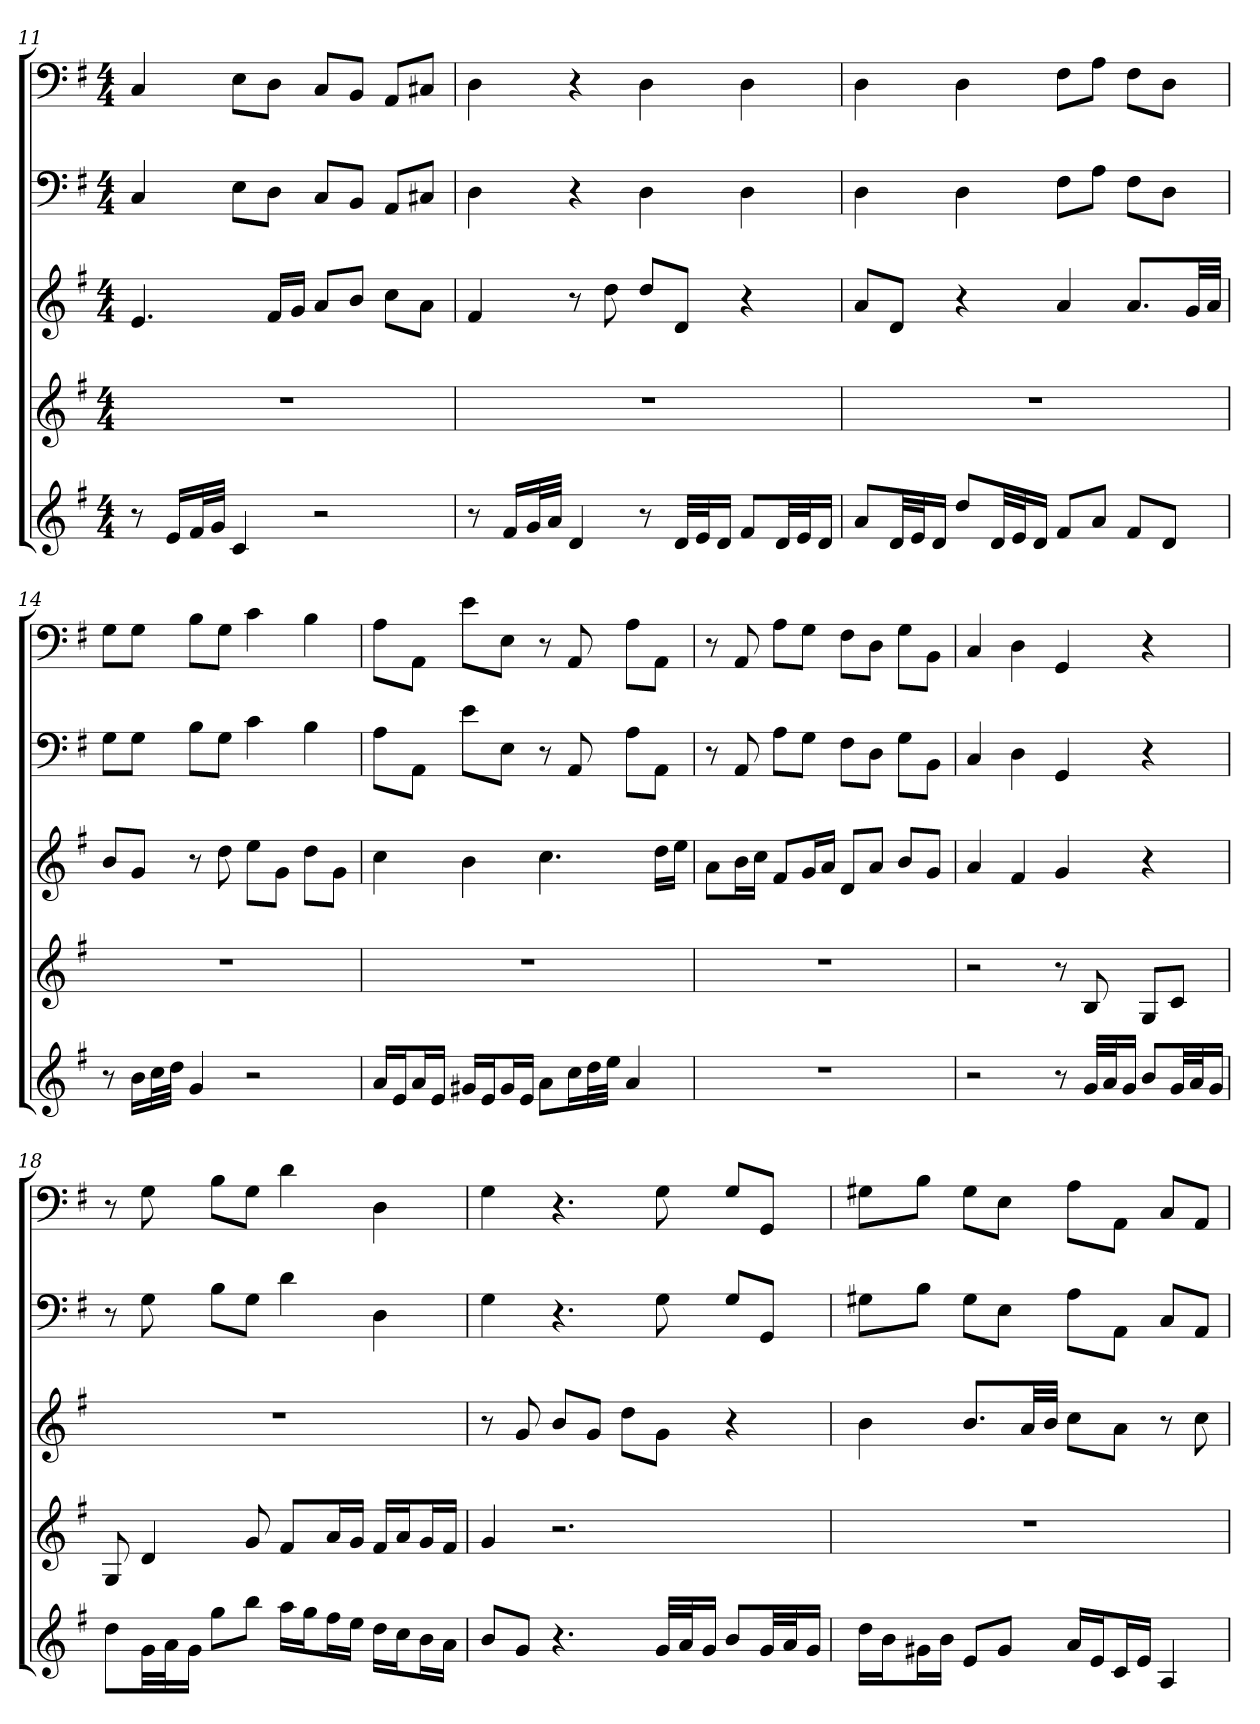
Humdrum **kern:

**kern	**kern	**kern	**kern	**kern
*part5	*part4	*part3	*part2	*part1
*staff5	*staff4	*staff3	*staff2	*staff1
*k[f#]	*k[f#]	*k[f#]	*k[f#]	*k[f#]
*e:	*e:	*e:	*e:	*e:
*M4/4	*M4/4	*M4/4	*M4/4	*M4/4
=11	=11	=11	=11	=11
8r	1r	4.e	4C	4C
16eLL	.	.	.	.
32f#L	.	.	.	.
32gJJJ	.	.	.	.
4c	.	.	8EL	8EL
.	.	16f#LL	8DJ	8DJ
.	.	16gJJ	.	.
2r	.	8aL	8CL	8CL
.	.	8bJ	8BBJ	8BBJ
.	.	8ccL	8AAL	8AAL
.	.	8aJ	8C#XJ	8C#XJ
=12	=12	=12	=12	=12
8r	1r	4f#	4D	4D
16f#LL	.	.	.	.
32gL	.	.	.	.
32aJJJ	.	.	.	.
4d	.	8r	4r	4r
.	.	8dd	.	.
8r	.	8ddL	4D	4D
32dLLL	.	8dJ	.	.
32eJ	.	.	.	.
16dJJ	.	.	.	.
8f#L	.	4r	4D	4D
32dLL	.	.	.	.
32eJ	.	.	.	.
16dJJ	.	.	.	.
=13	=13	=13	=13	=13
8aL	1r	8aL	4D	4D
32dLL	.	8dJ	.	.
32eJ	.	.	.	.
16dJJ	.	.	.	.
8ddL	.	4r	4D	4D
32dLL	.	.	.	.
32eJ	.	.	.	.
16dJJ	.	.	.	.
8f#L	.	4a	8F#L	8F#L
8aJ	.	.	8AJ	8AJ
8f#L	.	8.aL	8F#L	8F#L
8dJ	.	.	8DJ	8DJ
.	.	32gLL	.	.
.	.	32aJJJ	.	.
=14	=14	=14	=14	=14
8r	1r	8bL	8GL	8GL
16bLL	.	8gJ	8GJ	8GJ
32ccL	.	.	.	.
32ddJJJ	.	.	.	.
4g	.	8r	8BL	8BL
.	.	8dd	8GJ	8GJ
2r	.	8eeL	4c	4c
.	.	8gJ	.	.
.	.	8ddL	4B	4B
.	.	8gJ	.	.
=15	=15	=15	=15	=15
16aLL	1r	4cc	8AL	8AL
16eJ	.	.	.	.
16aL	.	.	8AAJ	8AAJ
16eJJ	.	.	.	.
16g#XLL	.	4b	8eL	8eL
16eJ	.	.	.	.
16g#L	.	.	8EJ	8EJ
16eJJ	.	.	.	.
8aL	.	4.cc	8r	8r
16ccL	.	.	8AA	8AA
32ddL	.	.	.	.
32eeJJJ	.	.	.	.
4a	.	.	8AL	8AL
.	.	16ddLL	8AAJ	8AAJ
.	.	16eeJJ	.	.
=16	=16	=16	=16	=16
1r	1r	8aL	8r	8r
.	.	16bL	8AA	8AA
.	.	16ccJJ	.	.
.	.	8f#L	8AL	8AL
.	.	16gL	8GJ	8GJ
.	.	16aJJ	.	.
.	.	8dL	8F#L	8F#L
.	.	8aJ	8DJ	8DJ
.	.	8bL	8GL	8GL
.	.	8gJ	8BBJ	8BBJ
=17	=17	=17	=17	=17
2r	2r	4a	4C	4C
.	.	4f#	4D	4D
8r	8r	4g	4GG	4GG
32gLLL	8B	.	.	.
32aJ	.	.	.	.
16gJJ	.	.	.	.
8bL	8GL	4r	4r	4r
32gLL	8cJ	.	.	.
32aJ	.	.	.	.
16gJJ	.	.	.	.
=18	=18	=18	=18	=18
8ddL	8G	1r	8r	8r
32gLL	4d	.	8G	8G
32aJ	.	.	.	.
16gJJ	.	.	.	.
8ggL	.	.	8BL	8BL
8bbJ	8g	.	8GJ	8GJ
16aaLL	8f#L	.	4d	4d
16ggJ	.	.	.	.
16ff#L	16aL	.	.	.
16eeJJ	16gJJ	.	.	.
16ddLL	16f#LL	.	4D	4D
16ccJ	16aJ	.	.	.
16bL	16gL	.	.	.
16aJJ	16f#JJ	.	.	.
=19	=19	=19	=19	=19
8bL	4g	8r	4G	4G
8gJ	.	8g	.	.
4.r	2.r	8bL	4.r	4.r
.	.	8gJ	.	.
.	.	8ddL	.	.
32gLLL	.	8gJ	8G	8G
32aJ	.	.	.	.
16gJJ	.	.	.	.
8bL	.	4r	8GL	8GL
32gLL	.	.	8GGJ	8GGJ
32aJ	.	.	.	.
16gJJ	.	.	.	.
=20	=20	=20	=20	=20
16ddLL	1r	4b	8G#XL	8G#XL
16bJ	.	.	.	.
16g#XL	.	.	8BJ	8BJ
16bJJ	.	.	.	.
8eL	.	8.bL	8G#L	8G#L
8g#J	.	.	8EJ	8EJ
.	.	32aLL	.	.
.	.	32bJJJ	.	.
16aLL	.	8ccL	8AL	8AL
16eJ	.	.	.	.
16cL	.	8aJ	8AAJ	8AAJ
16eJJ	.	.	.	.
4A	.	8r	8CL	8CL
.	.	8cc	8AAJ	8AAJ
=	=	=	=	=
*-	*-	*-	*-	*-
